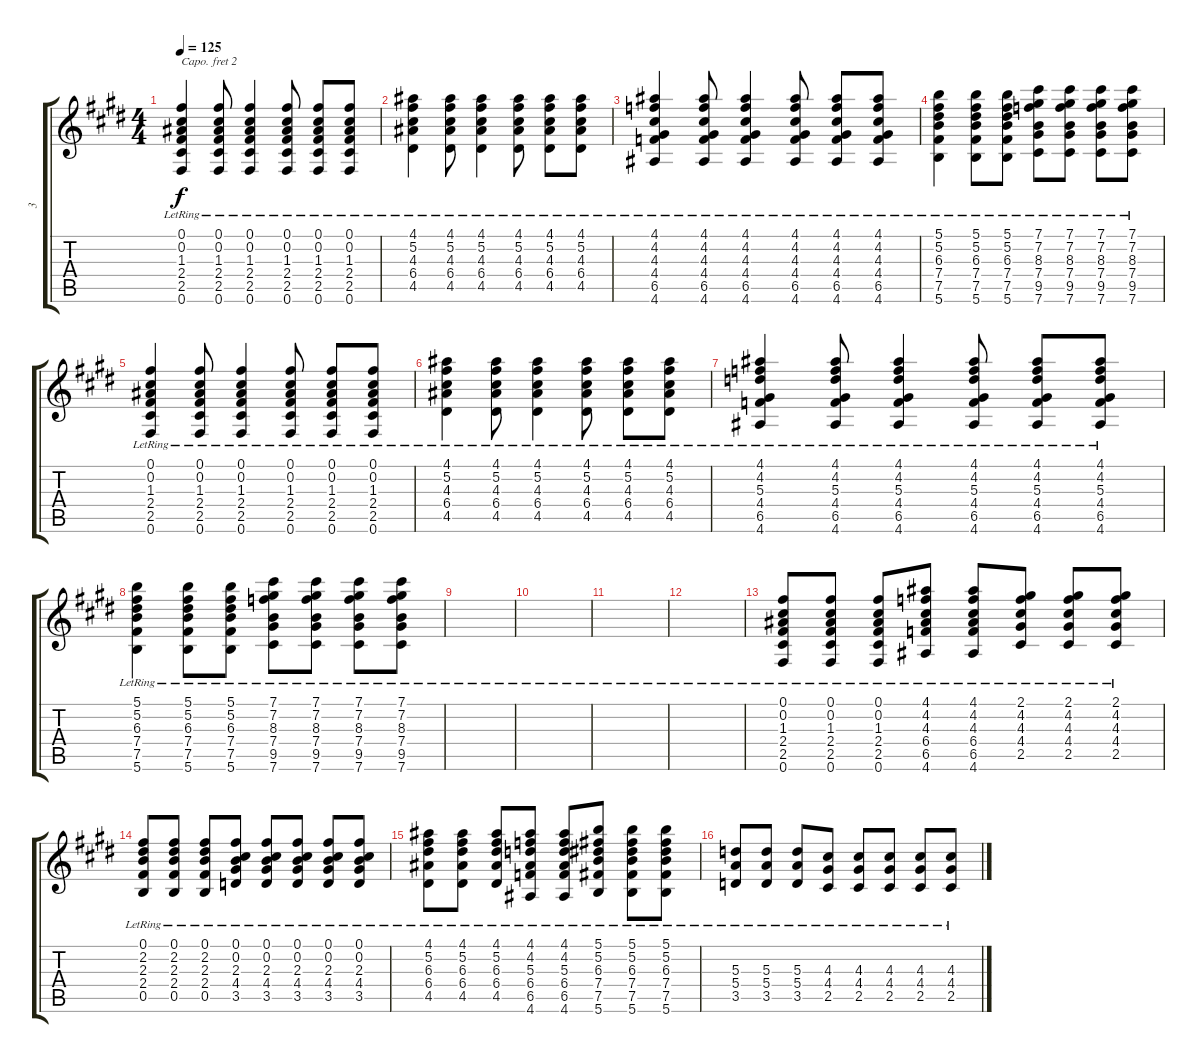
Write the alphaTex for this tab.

\track ("3" "3") {instrument acousticguitarsteel}
\staff {score tabs}
\capo 2
\tuning (E4 B3 G3 D3 A2 E2) {hide}
\ts (4 4)
\tempo 125
\clef g2
\ks e
(0.1{lr} 0.2{lr} 1.3{lr} 2.4{lr} 2.5{lr} 0.6{lr}).4{dy f} (0.1{lr} 0.2{lr} 1.3{lr} 2.4{lr} 2.5{lr} 0.6{lr}).8 (0.1{lr} 0.2{lr} 1.3{lr} 2.4{lr} 2.5{lr} 0.6{lr}).4 (0.1{lr} 0.2{lr} 1.3{lr} 2.4{lr} 2.5{lr} 0.6{lr}).8 (0.1{lr} 0.2{lr} 1.3{lr} 2.4{lr} 2.5{lr} 0.6{lr}).8 (0.1{lr} 0.2{lr} 1.3{lr} 2.4{lr} 2.5{lr} 0.6{lr}).8 |
(4.1{lr} 5.2{lr} 4.3{lr} 6.4{lr} 4.5{lr}).4 (4.1{lr} 5.2{lr} 4.3{lr} 6.4{lr} 4.5{lr}).8 (4.1{lr} 5.2{lr} 4.3{lr} 6.4{lr} 4.5{lr}).4 (4.1{lr} 5.2{lr} 4.3{lr} 6.4{lr} 4.5{lr}).8 (4.1{lr} 5.2{lr} 4.3{lr} 6.4{lr} 4.5{lr}).8 (4.1{lr} 5.2{lr} 4.3{lr} 6.4{lr} 4.5{lr}).8 |
(4.1{lr} 4.2{lr} 4.3{lr} 4.4{lr} 6.5{lr} 4.6{lr}).4 (4.1{lr} 4.2{lr} 4.3{lr} 4.4{lr} 6.5{lr} 4.6{lr}).8 (4.1{lr} 4.2{lr} 4.3{lr} 4.4{lr} 6.5{lr} 4.6{lr}).4 (4.1{lr} 4.2{lr} 4.3{lr} 4.4{lr} 6.5{lr} 4.6{lr}).8 (4.1{lr} 4.2{lr} 4.3{lr} 4.4{lr} 6.5{lr} 4.6{lr}).8 (4.1{lr} 4.2{lr} 4.3{lr} 4.4{lr} 6.5{lr} 4.6{lr}).8 |
(5.1{lr} 5.2{lr} 6.3{lr} 7.4{lr} 7.5{lr} 5.6{lr}).4 (5.1{lr} 5.2{lr} 6.3{lr} 7.4{lr} 7.5{lr} 5.6{lr}).8 (5.1{lr} 5.2{lr} 6.3{lr} 7.4{lr} 7.5{lr} 5.6{lr}).8 (7.1{lr} 7.2{lr} 8.3{lr} 7.4{lr} 9.5{lr} 7.6).8 (7.1{lr} 7.2{lr} 8.3{lr} 7.4{lr} 9.5{lr} 7.6).8 (7.1{lr} 7.2{lr} 8.3{lr} 7.4{lr} 9.5{lr} 7.6).8 (7.1{lr} 7.2{lr} 8.3{lr} 7.4{lr} 9.5{lr} 7.6).8 |
(0.1{lr} 0.2{lr} 1.3{lr} 2.4{lr} 2.5{lr} 0.6{lr}).4 (0.1{lr} 0.2{lr} 1.3{lr} 2.4{lr} 2.5{lr} 0.6{lr}).8 (0.1{lr} 0.2{lr} 1.3{lr} 2.4{lr} 2.5{lr} 0.6{lr}).4 (0.1{lr} 0.2{lr} 1.3{lr} 2.4{lr} 2.5{lr} 0.6{lr}).8 (0.1{lr} 0.2{lr} 1.3{lr} 2.4{lr} 2.5{lr} 0.6{lr}).8 (0.1{lr} 0.2{lr} 1.3{lr} 2.4{lr} 2.5{lr} 0.6{lr}).8 |
(4.1{lr} 5.2{lr} 4.3{lr} 6.4{lr} 4.5{lr}).4 (4.1{lr} 5.2{lr} 4.3{lr} 6.4{lr} 4.5{lr}).8 (4.1{lr} 5.2{lr} 4.3{lr} 6.4{lr} 4.5{lr}).4 (4.1{lr} 5.2{lr} 4.3{lr} 6.4{lr} 4.5{lr}).8 (4.1{lr} 5.2{lr} 4.3{lr} 6.4{lr} 4.5{lr}).8 (4.1{lr} 5.2{lr} 4.3{lr} 6.4{lr} 4.5{lr}).8 |
(4.1{lr} 4.2{lr} 5.3{lr} 4.4{lr} 6.5{lr} 4.6{lr}).4 (4.1{lr} 4.2{lr} 5.3{lr} 4.4{lr} 6.5{lr} 4.6{lr}).8 (4.1{lr} 4.2{lr} 5.3{lr} 4.4{lr} 6.5{lr} 4.6{lr}).4 (4.1{lr} 4.2{lr} 5.3{lr} 4.4{lr} 6.5{lr} 4.6{lr}).8 (4.1{lr} 4.2{lr} 5.3{lr} 4.4{lr} 6.5{lr} 4.6{lr}).8 (4.1{lr} 4.2{lr} 5.3{lr} 4.4{lr} 6.5{lr} 4.6{lr}).8 |
(5.1{lr} 5.2{lr} 6.3{lr} 7.4{lr} 7.5{lr} 5.6{lr}).4 (5.1{lr} 5.2{lr} 6.3{lr} 7.4{lr} 7.5{lr} 5.6{lr}).8 (5.1{lr} 5.2{lr} 6.3{lr} 7.4{lr} 7.5{lr} 5.6{lr}).8 (7.1{lr} 7.2{lr} 8.3{lr} 7.4{lr} 9.5{lr} 7.6).8 (7.1{lr} 7.2{lr} 8.3{lr} 7.4{lr} 9.5{lr} 7.6).8 (7.1{lr} 7.2{lr} 8.3{lr} 7.4{lr} 9.5{lr} 7.6).8 (7.1{lr} 7.2{lr} 8.3{lr} 7.4{lr} 9.5{lr} 7.6).8 |
|
|
|
|
(0.1 0.2 1.3 2.4{lr} 2.5{lr} 0.6{lr}).8 (0.1 0.2 1.3 2.4{lr} 2.5{lr} 0.6{lr}).8 (0.1 0.2 1.3 2.4{lr} 2.5{lr} 0.6{lr}).8 (4.1 4.2 4.3 6.4{lr} 6.5{lr} 4.6{lr}).8 (4.1 4.2 4.3 6.4{lr} 6.5{lr} 4.6{lr}).8 (2.1 4.2 4.3{lr} 4.4{lr} 2.5{lr}).8 (2.1 4.2 4.3{lr} 4.4{lr} 2.5{lr}).8 (2.1 4.2 4.3{lr} 4.4{lr} 2.5{lr}).8 |
(0.1 2.2 2.3{lr} 2.4{lr} 0.5{lr}).8 (0.1 2.2 2.3{lr} 2.4{lr} 0.5{lr}).8 (0.1 2.2 2.3{lr} 2.4{lr} 0.5{lr}).8 (0.1 0.2 2.3{lr} 4.4{lr} 3.5{lr}).8 (0.1 0.2 2.3{lr} 4.4{lr} 3.5{lr}).8 (0.1 0.2 2.3{lr} 4.4{lr} 3.5{lr}).8 (0.1 0.2 2.3{lr} 4.4{lr} 3.5{lr}).8 (0.1 0.2 2.3{lr} 4.4{lr} 3.5{lr}).8 |
(4.1 5.2 6.3{lr} 6.4{lr} 4.5{lr}).8 (4.1 5.2 6.3{lr} 6.4{lr} 4.5{lr}).8 (4.1 5.2 6.3{lr} 6.4{lr} 4.5{lr}).8 (4.1 4.2 5.3 6.4{lr} 6.5{lr} 4.6{lr}).8 (4.1 4.2 5.3 6.4{lr} 6.5{lr} 4.6{lr}).8 (5.1 5.2 6.3 7.4{lr} 7.5{lr} 5.6{lr}).8 (5.1 5.2 6.3 7.4{lr} 7.5{lr} 5.6{lr}).8 (5.1 5.2 6.3 7.4{lr} 7.5{lr} 5.6{lr}).8 |
(5.3{lr} 5.4{lr} 3.5{lr}).8 (5.3{lr} 5.4{lr} 3.5{lr}).8 (5.3{lr} 5.4{lr} 3.5{lr}).8 (4.3{lr} 4.4{lr} 2.5{lr}).8 (4.3{lr} 4.4{lr} 2.5{lr}).8 (4.3{lr} 4.4{lr} 2.5{lr}).8 (4.3{lr} 4.4{lr} 2.5{lr}).8 (4.3{lr} 4.4{lr} 2.5{lr}).8
